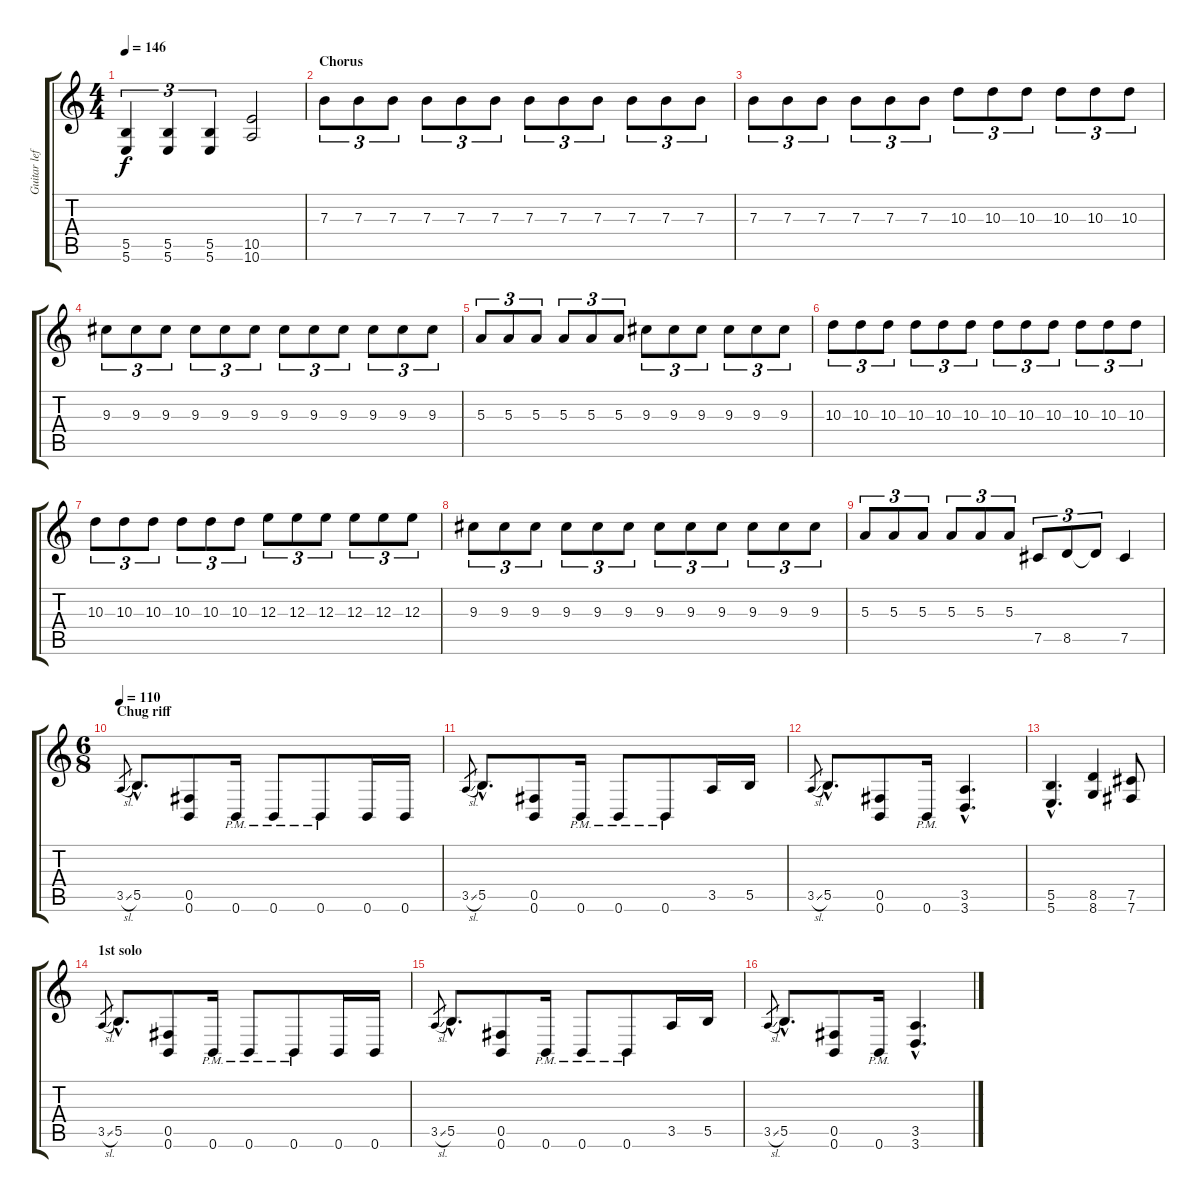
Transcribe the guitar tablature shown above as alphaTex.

\track ("Guitar left channel" "Guitar lef") {instrument distortionguitar}
\staff {score tabs}
\tuning (Db4 Ab3 E3 B2 Gb2 B1) {hide}
\ts (4 4)
\tempo 146
\clef g2
\ks c
(5.5 5.6).4{tu (3 2) dy f} (5.5 5.6).4{tu (3 2)} (5.5 5.6).4{tu (3 2)} (10.5 10.6).2 |
\section ("" "Chorus")
7.3.8{tu (3 2)} 7.3.8{tu (3 2)} 7.3.8{tu (3 2)} 7.3.8{tu (3 2)} 7.3.8{tu (3 2)} 7.3.8{tu (3 2)} 7.3.8{tu (3 2)} 7.3.8{tu (3 2)} 7.3.8{tu (3 2)} 7.3.8{tu (3 2)} 7.3.8{tu (3 2)} 7.3.8{tu (3 2)} |
7.3.8{tu (3 2)} 7.3.8{tu (3 2)} 7.3.8{tu (3 2)} 7.3.8{tu (3 2)} 7.3.8{tu (3 2)} 7.3.8{tu (3 2)} 10.3.8{tu (3 2)} 10.3.8{tu (3 2)} 10.3.8{tu (3 2)} 10.3.8{tu (3 2)} 10.3.8{tu (3 2)} 10.3.8{tu (3 2)} |
9.3.8{tu (3 2)} 9.3.8{tu (3 2)} 9.3.8{tu (3 2)} 9.3.8{tu (3 2)} 9.3.8{tu (3 2)} 9.3.8{tu (3 2)} 9.3.8{tu (3 2)} 9.3.8{tu (3 2)} 9.3.8{tu (3 2)} 9.3.8{tu (3 2)} 9.3.8{tu (3 2)} 9.3.8{tu (3 2)} |
5.3.8{tu (3 2)} 5.3.8{tu (3 2)} 5.3.8{tu (3 2)} 5.3.8{tu (3 2)} 5.3.8{tu (3 2)} 5.3.8{tu (3 2)} 9.3.8{tu (3 2)} 9.3.8{tu (3 2)} 9.3.8{tu (3 2)} 9.3.8{tu (3 2)} 9.3.8{tu (3 2)} 9.3.8{tu (3 2)} |
10.3.8{tu (3 2)} 10.3.8{tu (3 2)} 10.3.8{tu (3 2)} 10.3.8{tu (3 2)} 10.3.8{tu (3 2)} 10.3.8{tu (3 2)} 10.3.8{tu (3 2)} 10.3.8{tu (3 2)} 10.3.8{tu (3 2)} 10.3.8{tu (3 2)} 10.3.8{tu (3 2)} 10.3.8{tu (3 2)} |
10.3.8{tu (3 2)} 10.3.8{tu (3 2)} 10.3.8{tu (3 2)} 10.3.8{tu (3 2)} 10.3.8{tu (3 2)} 10.3.8{tu (3 2)} 12.3.8{tu (3 2)} 12.3.8{tu (3 2)} 12.3.8{tu (3 2)} 12.3.8{tu (3 2)} 12.3.8{tu (3 2)} 12.3.8{tu (3 2)} |
9.3.8{tu (3 2)} 9.3.8{tu (3 2)} 9.3.8{tu (3 2)} 9.3.8{tu (3 2)} 9.3.8{tu (3 2)} 9.3.8{tu (3 2)} 9.3.8{tu (3 2)} 9.3.8{tu (3 2)} 9.3.8{tu (3 2)} 9.3.8{tu (3 2)} 9.3.8{tu (3 2)} 9.3.8{tu (3 2)} |
5.3.8{tu (3 2)} 5.3.8{tu (3 2)} 5.3.8{tu (3 2)} 5.3.8{tu (3 2)} 5.3.8{tu (3 2)} 5.3.8{tu (3 2)} 7.5.8{tu (3 2)} 8.5.8{tu (3 2)} 8.5{t}.8{tu (3 2)} 7.5.4 |
\ts (6 8)
\section ("" "Chug riff")
\tempo 110
3.5{sl}.8{gr} 5.5{hac}.8{d} (0.5 0.6).8 0.6{pm}.16 0.6{pm}.8 0.6{pm}.8 0.6.16 0.6.16 |
3.5{sl}.8{gr} 5.5{hac}.8{d} (0.5 0.6).8 0.6{pm}.16 0.6{pm}.8 0.6{pm}.8 3.5.16 5.5.16 |
3.5{sl}.8{gr} 5.5{hac}.8{d} (0.5 0.6).8 0.6{pm}.16 (3.5{hac} 3.6{hac}).4{d} |
(5.5{hac} 5.6{hac}).4{d} (8.5 8.6).4 (7.5 7.6).8 |
\section ("" "1st solo")
3.5{sl}.8{gr} 5.5{hac}.8{d} (0.5 0.6).8 0.6{pm}.16 0.6{pm}.8 0.6{pm}.8 0.6.16 0.6.16 |
3.5{sl}.8{gr} 5.5{hac}.8{d} (0.5 0.6).8 0.6{pm}.16 0.6{pm}.8 0.6{pm}.8 3.5.16 5.5.16 |
3.5{sl}.8{gr} 5.5{hac}.8{d} (0.5 0.6).8 0.6{pm}.16 (3.5{hac} 3.6{hac}).4{d}
